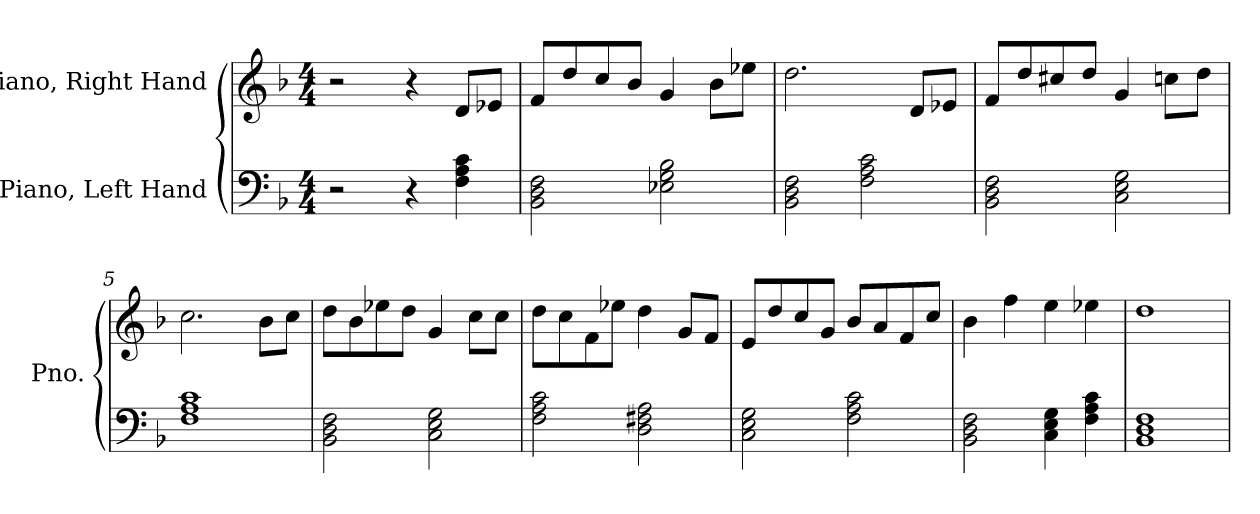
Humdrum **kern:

**kern	**kern
*part2	*part1
*staff2	*staff1
*I"Piano, Left Hand	*I"Piano, Right Hand
*I'Pno.	*I'Pno.
*clefF4	*clefG2
*k[b-]	*k[b-]
*M4/4	*M4/4
*MM102	*MM102
=1	=1
2r	2r
4r	4r
4F\ 4A\ 4c\	8d/L
.	8e-X/J
=2	=2
2BB-\ 2D\ 2F\	8f/L
.	8dd/
.	8cc/
.	8b-/J
2E-X\ 2G\ 2B-\	4g/
.	8b-\L
.	8ee-X\J
=3	=3
2BB-\ 2D\ 2F\	2.dd\
2F\ 2A\ 2c\	.
.	8d/L
.	8e-X/J
=4	=4
2BB-\ 2D\ 2F\	8f/L
.	8dd/
.	8cc#X/
.	8dd/J
2C\ 2E\ 2G\	4g/
.	8ccn\L
.	8dd\J
=5	=5
1F 1A 1c	2.cc\
.	8b-\L
.	8cc\J
!!LO:LB:g=z
=6	=6
2BB-\ 2D\ 2F\	8dd\L
.	8b-\
.	8ee-X\
.	8dd\J
2C\ 2E\ 2G\	4g/
.	8cc\L
.	8cc\J
=7	=7
2F\ 2A\ 2c\	8dd\L
.	8cc\
.	8f\
.	8ee-X\J
2D\ 2F#X\ 2A\	4dd\
.	8g/L
.	8f/J
=8	=8
2C\ 2E\ 2G\	8e/L
.	8dd/
.	8cc/
.	8g/J
2F\ 2A\ 2c\	8b-/L
.	8a/
.	8f/
.	8cc/J
=9	=9
2BB-\ 2D\ 2F\	4b-\
.	4ff\
4C\ 4E\ 4G\	4ee\
4F\ 4A\ 4c\	4ee-X\
=10	=10
1BB- 1D 1F	1dd
=	=
*-	*-
